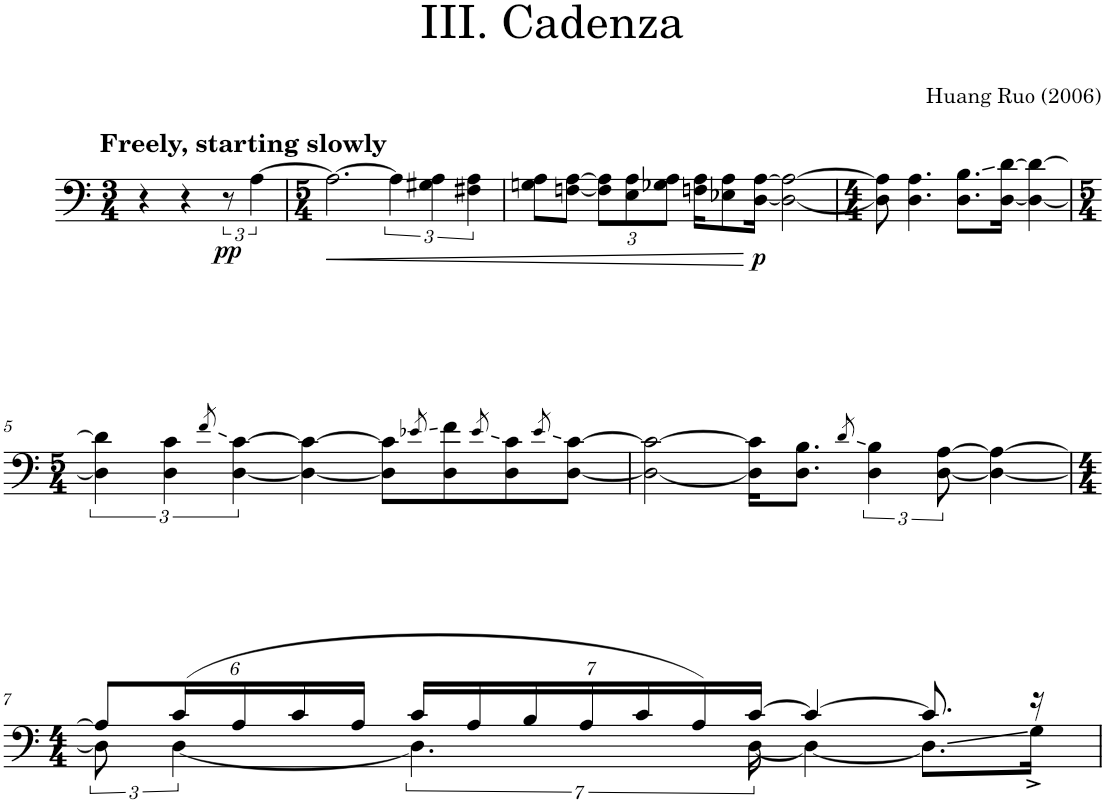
**kern	**dynam
*part1	*part1
*staff1	*staff1
*I"Violoncello	*
*I'Vc.	*
*clefF4	*
*k[]	*
*M3/4	*
=1	=1
!LO:TX:a:B:t=Freely, starting slowly	!
4r	.
4r	.
!	!LO:DY:b
12r	pp
[6A\	.
=2	=2
*M5/4	*
!	!LO:HP:b
2.A\_	<
6A\]	.
6G#X\ 6A\	.
6F#X\ 6A\	.
=3	=3
8Gn\ 8A\L	.
[8Fn\ [8A\J	.
*Xbrackettup	*
12F\] 12A\]L	.
12E\ 12A\	.
12G-X\ 12A\J	.
16Fn\ 16A\KL	.
8E-X\ 8A\	.
!	!LO:DY:n=1:b
[16D\ [16A\Jk	[ p
2D\_ 2A\_	.
=4	=4
*M4/4	*
8D\] 8A\]	.
4.D\ 4.A\	.
8.D\ 8.B\L	.
[16D\ [16d\Jk	.
4D\_ 4d\_	.
!!LO:LB:g=z
=5	=5
*M5/4	*
*brackettup	*
6D\] 6d\]	.
6D\ 6c\	.
8qf/	.
[6D\ [6c\	.
4D\_ 4c\_	.
8D\] 8c\]L	.
8qe-X/	.
8D\ 8f\	.
8qe-/	.
8D\ 8c\	.
8qe-/	.
[8D\ [8c\J	.
=6	=6
2D\_ 2c\_	.
16D\] 16c\]KL	.
8.D\ 8.B\J	.
8qd/	.
6D\ 6B\	.
[12D\ [12A\	.
4D\_ 4A\_	.
!!LO:LB:g=z
=7	=7
*M4/4	*
*Xbrackettup	*
*^	*
12A/L]	4D\]	.
(24c/L	.	.
24A/	.	.
24c/	.	.
24A/JJ	.	.
28c/LL	4D\]	.
28A/	.	.
28B/	.	.
28A/	.	.
28c/	.	.
28A/)	.	.
[28c/JJ	.	.
4c/_	4D\_	.
8.c/]	8.D\L]	.
16r	16G^\Jk	.
*v	*v	*
=	=
*-	*-
